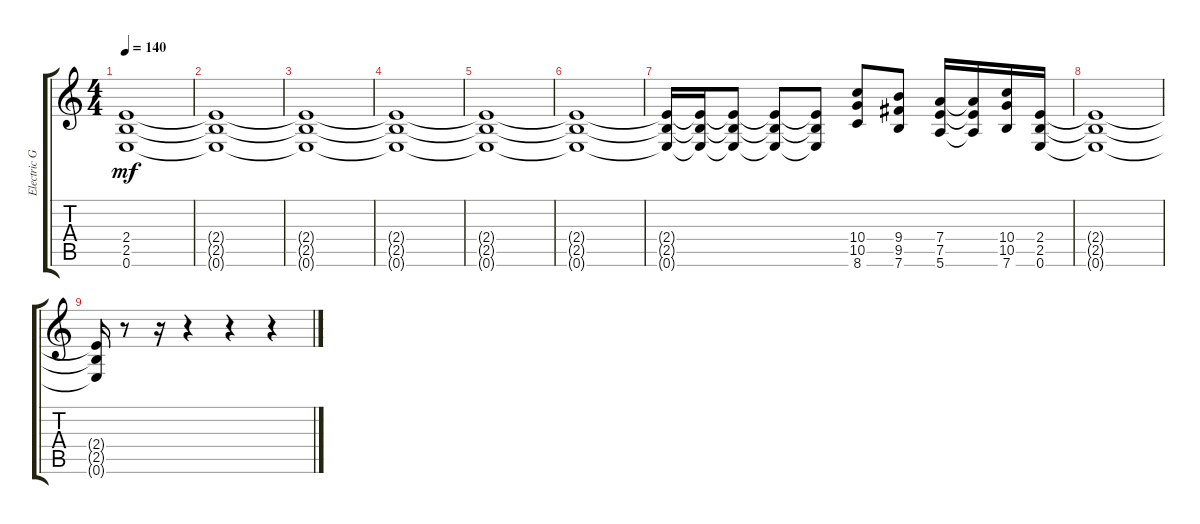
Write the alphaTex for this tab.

\track ("Electric Guitar" "Electric G") {instrument distortionguitar}
\staff {score tabs}
\tuning (E4 B3 G3 D3 A2 E2) {hide}
\ts (4 4)
\tempo 140
\clef g2
\ks c
(2.4{t} 2.5{t} 0.6{t}).1{dy mf} |
(2.4{t} 2.5{t} 0.6{t}).1 |
(2.4{t} 2.5{t} 0.6{t}).1 |
(2.4{t} 2.5{t} 0.6{t}).1 |
(2.4{t} 2.5{t} 0.6{t}).1 |
(2.4{t} 2.5{t} 0.6{t}).1 |
(2.4{t} 2.5{t} 0.6{t}).16 (2.4{t} 2.5{t} 0.6{t}).16 (2.4{t} 2.5{t} 0.6{t}).8 (2.4{t} 2.5{t} 0.6{t}).8 (2.4{t} 2.5{t} 0.6{t}).8 (10.4 10.5 8.6).8 (9.4 9.5 7.6).8 (7.4 7.5 5.6).16 (7.4{t} 7.5{t} 5.6{t}).16 (10.4 10.5 7.6).16 (2.4 2.5 0.6).16 |
(2.4{t} 2.5{t} 0.6{t}).1 |
(2.4{t} 2.5{t} 0.6{t}).16 r.8 r.16 r.4 r.4 r.4
